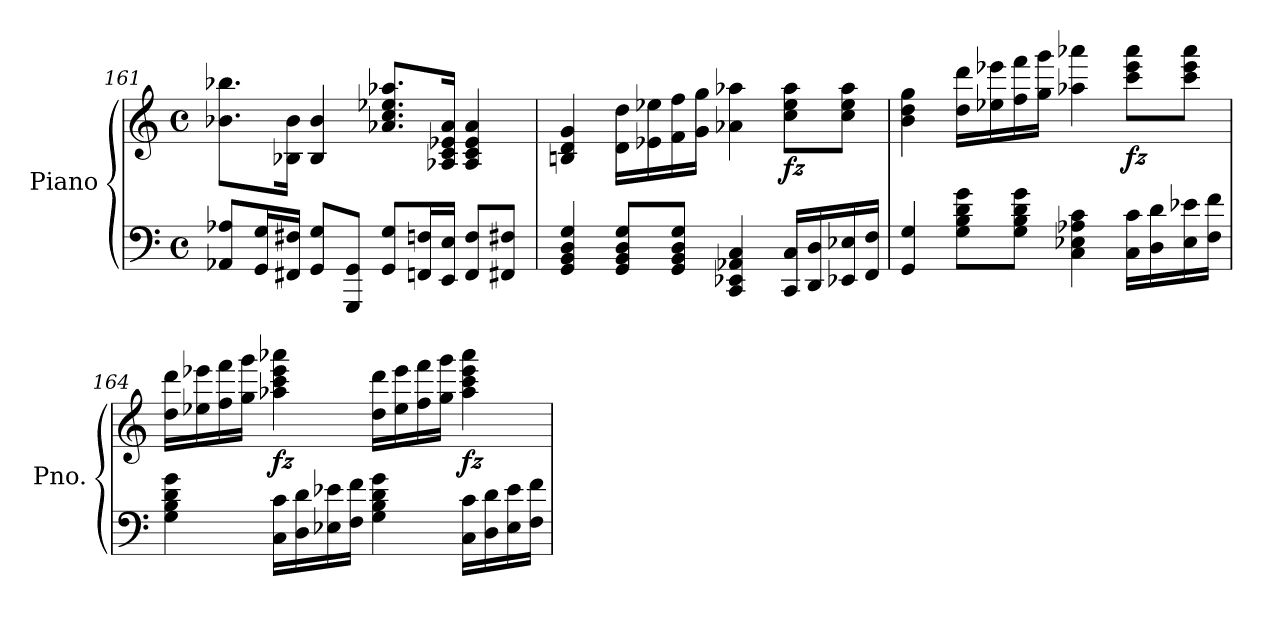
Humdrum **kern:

**kern	**kern	**dynam
*part1	*part1	*part1
*staff2	*staff1	*staff1/2
*I"Piano	*	*
*I'Pno.	*	*
*clefF4	*clefG2	*
*k[]	*k[]	*
*M4/4	*M4/4	*
*met(c)	*met(c)	*
=161	=161	=161
8AA-X/ 8A-X/L	8.b-X\ 8.bb-X\L	.
16GG/ 16G/L	.	.
16FF#X/ 16F#X/JJ	16B-X\ 16b-\Jk	.
8GG/ 8G/L	4B-/ 4b-/	.
8GGG/ 8GG/J	.	.
8GG/ 8G/L	8.a-X/ 8.cc/ 8.ee-X/ 8.aa-X/L	.
16FFn/ 16Fn/L	.	.
16EE/ 16E/JJ	16A-X/ 16c/ 16e-X/ 16a-/Jk	.
8FF/ 8F/L	4A-/ 4c/ 4e-/ 4a-/	.
8FF#X/ 8F#X/J	.	.
=162	=162	=162
*	*MM125	*
4GG/ 4BB/ 4D/ 4G/	4Bn/ 4d/ 4g/	.
8GG/ 8BB/ 8D/ 8G/L	16d\ 16dd\LL	.
.	16e-X\ 16ee-X\	.
8GG/ 8BB/ 8D/ 8G/J	16f\ 16ff\	.
.	16g\ 16gg\JJ	.
4CC/ 4EE-X/ 4AA-X/ 4C/	4a-X\ 4aa-X\	.
!	!	!LO:DY:b
16CC/ 16C/LL	8cc\ 8ee-\ 8aa-\L	fz
16DD/ 16D/	.	.
16EE-X/ 16E-X/	8cc\ 8ee-\ 8aa-\J	.
16FF/ 16F/JJ	.	.
=163	=163	=163
4GG/ 4G/	4b\ 4dd\ 4gg\	.
8G\ 8B\ 8d\ 8g\L	16dd\ 16ddd\LL	.
.	16ee-X\ 16eee-X\	.
8G\ 8B\ 8d\ 8g\J	16ff\ 16fff\	.
.	16gg\ 16ggg\JJ	.
4C\ 4E-X\ 4A-X\ 4c\	4aa-X\ 4aaa-X\	.
!	!	!LO:DY:b
16C\ 16c\LL	8ccc\ 8eee-\ 8aaa-\L	fz
16D\ 16d\	.	.
16E-\ 16e-X\	8ccc\ 8eee-\ 8aaa-\J	.
16F\ 16f\JJ	.	.
!!LO:LB:g=z
=164	=164	=164
4G\ 4B\ 4d\ 4g\	16dd\ 16ddd\LL	.
.	16ee-X\ 16eee-X\	.
.	16ff\ 16fff\	.
.	16gg\ 16ggg\JJ	.
!	!	!LO:DY:b
16C\ 16c\LL	4aa-X\ 4ccc\ 4eee-\ 4aaa-X\	fz
16D\ 16d\	.	.
16E-X\ 16e-X\	.	.
16F\ 16f\JJ	.	.
4G\ 4B\ 4d\ 4g\	16dd\ 16ddd\LL	.
.	16ee-\ 16eee-\	.
.	16ff\ 16fff\	.
.	16gg\ 16ggg\JJ	.
!	!	!LO:DY:b
16C\ 16c\LL	4aa-\ 4ccc\ 4eee-\ 4aaa-\	fz
16D\ 16d\	.	.
16E-\ 16e-\	.	.
16F\ 16f\JJ	.	.
=	=	=
*-	*-	*-
